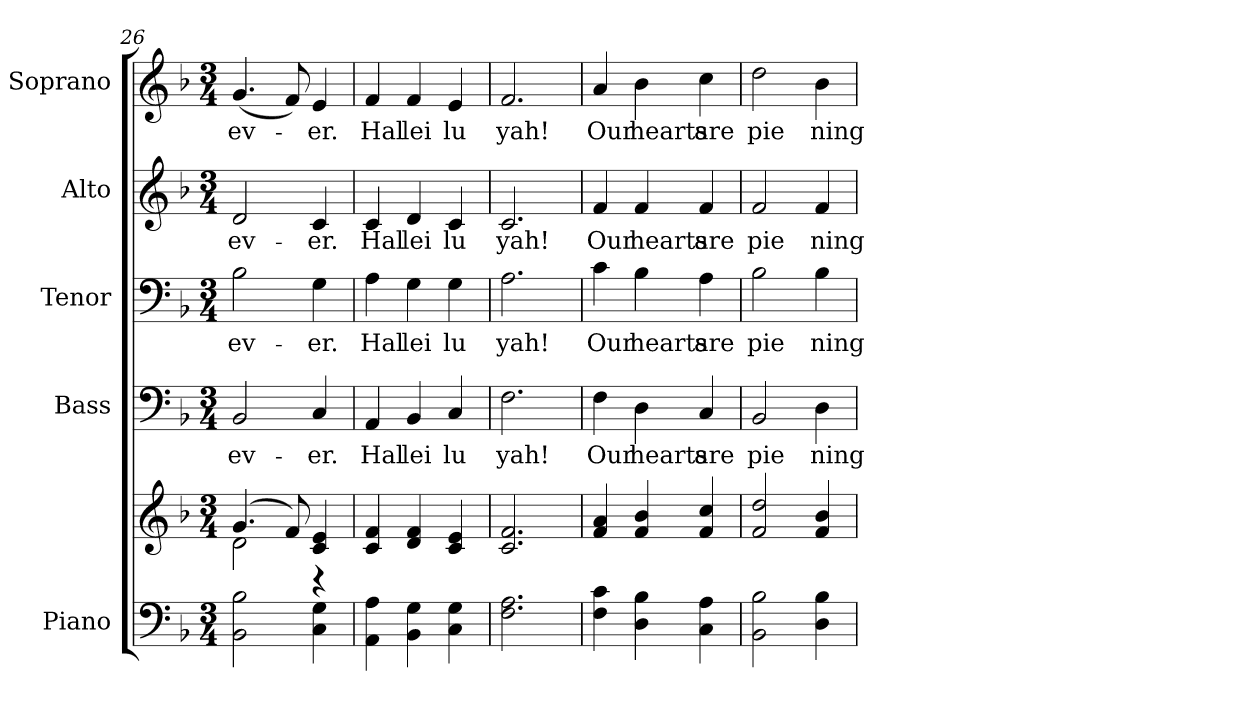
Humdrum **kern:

**kern	**kern	**kern	**text	**kern	**text	**kern	**text	**kern	**text
*part5	*part5	*part4	*part4	*part3	*part3	*part2	*part2	*part1	*part1
*staff6	*staff5	*staff4	*staff4	*staff3	*staff3	*staff2	*staff2	*staff1	*staff1
*I"Piano	*	*I"Bass	*	*I"Tenor	*	*I"Alto	*	*I"Soprano	*
*I'Pno.	*	*I'B.	*	*I'T.	*	*I'A.	*	*I'S.	*
*clefF4	*clefG2	*clefF4	*	*clefF4	*	*clefG2	*	*clefG2	*
*k[b-]	*k[b-]	*k[b-]	*	*k[b-]	*	*k[b-]	*	*k[b-]	*
*F:	*F:	*F:	*	*F:	*	*F:	*	*F:	*
*M3/4	*M3/4	*M3/4	*	*M3/4	*	*M3/4	*	*M3/4	*
=26	=26	=26	=26	=26	=26	=26	=26	=26	=26
*	*^	*	*	*	*	*	*	*	*
!	!	!	!	!LO:LY:b:color=#000000	!	!	!	!	!	!
!	!	!	!	!	!	!LO:LY:b:color=#000000	!	!	!	!
!	!	!	!	!	!	!	!	!LO:LY:b:color=#000000	!	!
!	!	!	!	!	!	!	!	!	!	!LO:LY:b:color=#000000
2BB-i\ 2B-i	(4.gi/	2di\	2BB-i/	ev-	2B-i\	ev-	2di/	ev-	(4.gi/	ev-
.	8fi/)	.	.	.	.	.	.	.	8fi/)	.
!	!	!	!	!LO:LY:b:color=#000000	!	!	!	!	!	!
!	!	!	!	!	!	!LO:LY:b:color=#000000	!	!	!	!
!	!	!	!	!	!	!	!	!LO:LY:b:color=#000000	!	!
!	!	!	!	!	!	!	!	!	!	!LO:LY:b:color=#000000
4Ci\ 4Gi	4ci/ 4ei	4r	4Ci/	-er.	4Gi\	-er.	4ci/	-er.	4ei/	-er.
*	*v	*v	*	*	*	*	*	*	*	*
=27	=27	=27	=27	=27	=27	=27	=27	=27	=27
*	*^	*	*	*	*	*	*	*	*
!	!	!	!	!LO:LY:b:color=#000000	!	!	!	!	!	!
*	*v	*v	*	*	*	*	*	*	*	*
*	*^	*	*	*	*	*	*	*	*
!	!	!	!	!	!	!LO:LY:b:color=#000000	!	!	!	!
*	*v	*v	*	*	*	*	*	*	*	*
*	*^	*	*	*	*	*	*	*	*
!	!	!	!	!	!	!	!	!LO:LY:b:color=#000000	!	!
*	*v	*v	*	*	*	*	*	*	*	*
*	*^	*	*	*	*	*	*	*	*
!	!	!	!	!	!	!	!	!	!	!LO:LY:b:color=#000000
*	*v	*v	*	*	*	*	*	*	*	*
4AAi\ 4Ai	4ci/ 4fi	4AAi/	Hal	4Ai\	Hal	4ci/	Hal	4fi/	Hal
!	!	!	!LO:LY:b:color=#000000	!	!	!	!	!	!
!	!	!	!	!	!LO:LY:b:color=#000000	!	!	!	!
!	!	!	!	!	!	!	!LO:LY:b:color=#000000	!	!
!	!	!	!	!	!	!	!	!	!LO:LY:b:color=#000000
4BB-i\ 4Gi	4di/ 4fi	4BB-i/	lei	4Gi\	lei	4di/	lei	4fi/	lei
!	!	!	!LO:LY:b:color=#000000	!	!	!	!	!	!
!	!	!	!	!	!LO:LY:b:color=#000000	!	!	!	!
!	!	!	!	!	!	!	!LO:LY:b:color=#000000	!	!
!	!	!	!	!	!	!	!	!	!LO:LY:b:color=#000000
4Ci\ 4Gi	4ci/ 4ei	4Ci/	lu	4Gi\	lu	4ci/	lu	4ei/	lu
=28	=28	=28	=28	=28	=28	=28	=28	=28	=28
!	!	!	!LO:LY:b:color=#000000	!	!	!	!	!	!
!	!	!	!	!	!LO:LY:b:color=#000000	!	!	!	!
!	!	!	!	!	!	!	!LO:LY:b:color=#000000	!	!
!	!	!	!	!	!	!	!	!	!LO:LY:b:color=#000000
2.Fi\ 2.Ai	2.ci/ 2.fi	2.Fi\	yah!	2.Ai\	yah!	2.ci/	yah!	2.fi/	yah!
!!LO:PB:g=z
=29	=29	=29	=29	=29	=29	=29	=29	=29	=29
!	!	!	!LO:LY:b:color=#000000	!	!	!	!	!	!
!	!	!	!	!	!LO:LY:b:color=#000000	!	!	!	!
!	!	!	!	!	!	!	!LO:LY:b:color=#000000	!	!
!	!	!	!	!	!	!	!	!	!LO:LY:b:color=#000000
4Fi\ 4ci	4fi/ 4ai	4Fi\	Our	4ci\	Our	4fi/	Our	4ai/	Our
!	!	!	!LO:LY:b:color=#000000	!	!	!	!	!	!
!	!	!	!	!	!LO:LY:b:color=#000000	!	!	!	!
!	!	!	!	!	!	!	!LO:LY:b:color=#000000	!	!
!	!	!	!	!	!	!	!	!	!LO:LY:b:color=#000000
4Di\ 4B-i	4fi/ 4b-i	4Di\	hearts	4B-i\	hearts	4fi/	hearts	4b-i\	hearts
!	!	!	!LO:LY:b:color=#000000	!	!	!	!	!	!
!	!	!	!	!	!LO:LY:b:color=#000000	!	!	!	!
!	!	!	!	!	!	!	!LO:LY:b:color=#000000	!	!
!	!	!	!	!	!	!	!	!	!LO:LY:b:color=#000000
4Ci\ 4Ai	4fi/ 4cci	4Ci/	are	4Ai\	are	4fi/	are	4cci\	are
=30	=30	=30	=30	=30	=30	=30	=30	=30	=30
!	!	!	!LO:LY:b:color=#000000	!	!	!	!	!	!
!	!	!	!	!	!LO:LY:b:color=#000000	!	!	!	!
!	!	!	!	!	!	!	!LO:LY:b:color=#000000	!	!
!	!	!	!	!	!	!	!	!	!LO:LY:b:color=#000000
2BB-i\ 2B-i	2fi/ 2ddi	2BB-i/	pie	2B-i\	pie	2fi/	pie	2ddi\	pie
!	!	!	!LO:LY:b:color=#000000	!	!	!	!	!	!
!	!	!	!	!	!LO:LY:b:color=#000000	!	!	!	!
!	!	!	!	!	!	!	!LO:LY:b:color=#000000	!	!
!	!	!	!	!	!	!	!	!	!LO:LY:b:color=#000000
4Di\ 4B-i	4fi/ 4b-i	4Di\	ning	4B-i\	ning	4fi/	ning	4b-i\	ning
=	=	=	=	=	=	=	=	=	=
*-	*-	*-	*-	*-	*-	*-	*-	*-	*-
